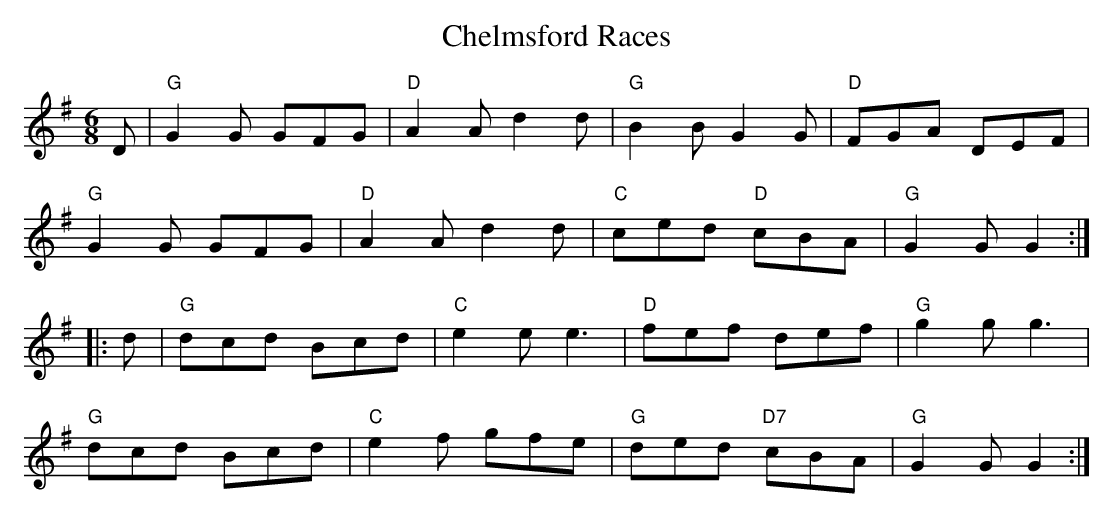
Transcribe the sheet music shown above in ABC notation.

X:1
T: Chelmsford Races
M: 6/8
K: G %Transposed from Bb
D|"G"G2G GFG|"D"A2A  d2d|"G"B2B G2G|"D"FGA DEF|
"G"G2G GFG|"D"A2A d2d|"C"ced "D"cBA|"G"G2G  G2:|
|: d|"G"dcd Bcd|"C"e2e e3|"D"fef def|"G"g2g g3|
"G"dcd Bcd|"C"e2f  gfe|"G"ded "D7"cBA|"G"G2G G2:|
